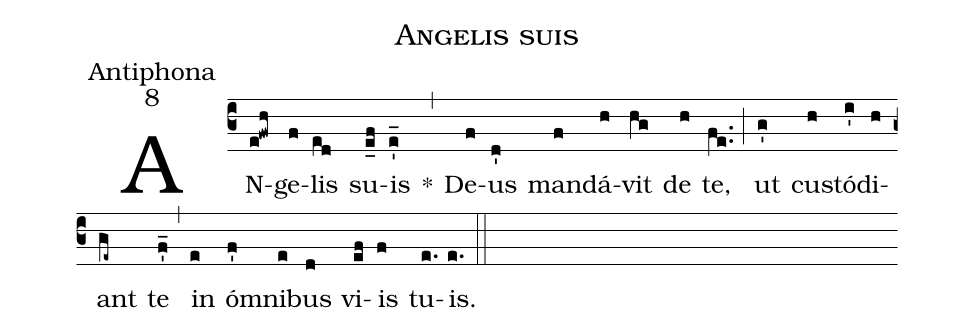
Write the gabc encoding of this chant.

name:Angelis suis;
office-part:Antiphona;
mode:8;
%%
(c3) AN(e!fwh)ge(f)lis(ed) su(e_f)is(e'_) *(,) De(f)us(d') man(f)dá(h)vit(hg) de(h) te,(fe..) (;) ut(g') cu(h)stó(i')di(h)ant(ge~) te(f'_) (,) in(e) ó(f')mni(e)bus(d) vi(ef)is(f) tu(e.)is.(e.) (::)
